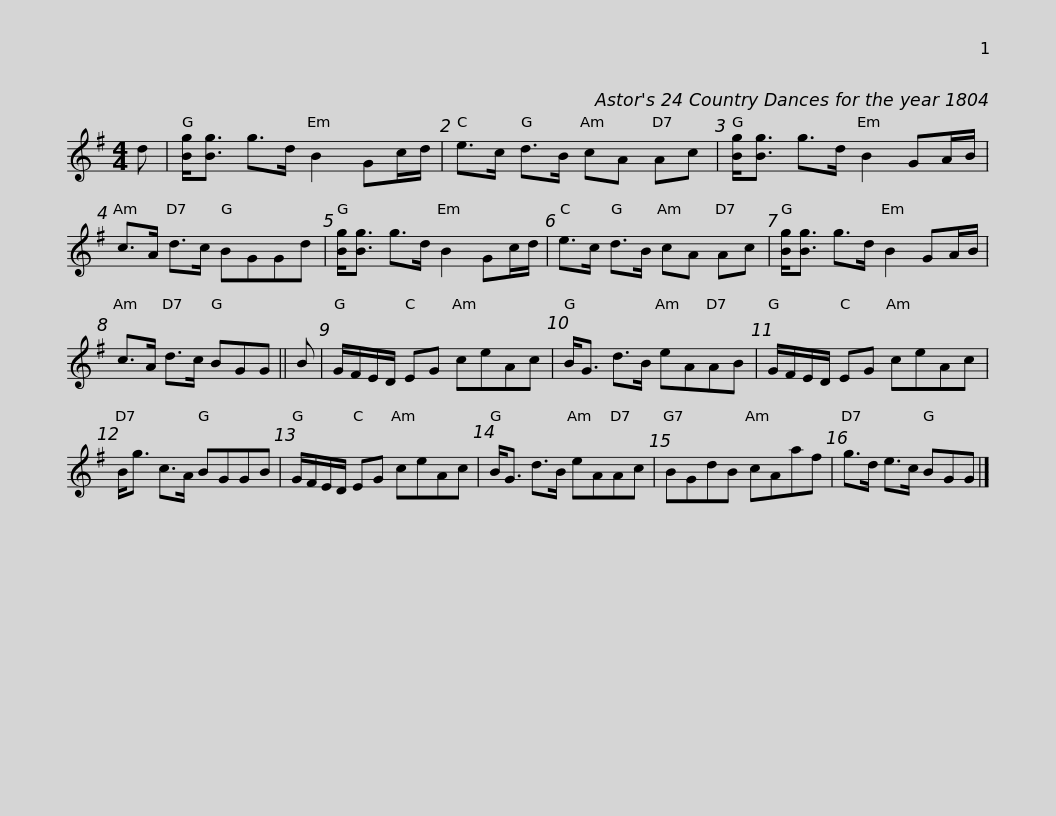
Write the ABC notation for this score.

X:1
L:1/8
M:4/4
I:linebreak $
K:G
V:1 treble
V:1
 d | [Bg]<[Bg] g>d B2 Gc/d/ | e>c d>B cA Ac | [Bg]<[Bg] g>d B2 GA/B/ | c>A d>c BGGd |$ %5
 [Bg]<[Bg] g>d B2 Gc/d/ | e>c d>B cA Ac | [Bg]<[Bg] g>d B2 GA/B/ | c>A d>c BGG || B |$ %10
 G/F/E/D/ EG ceAc | B<G d>B eAAB | G/F/E/D/ EG ceAc | B<g c>A BGGB |$ G/F/E/D/ EG ceAc | %15
 B<G d>B eAAc | BGdB cAaf | g>d e>c BGG |] %18
